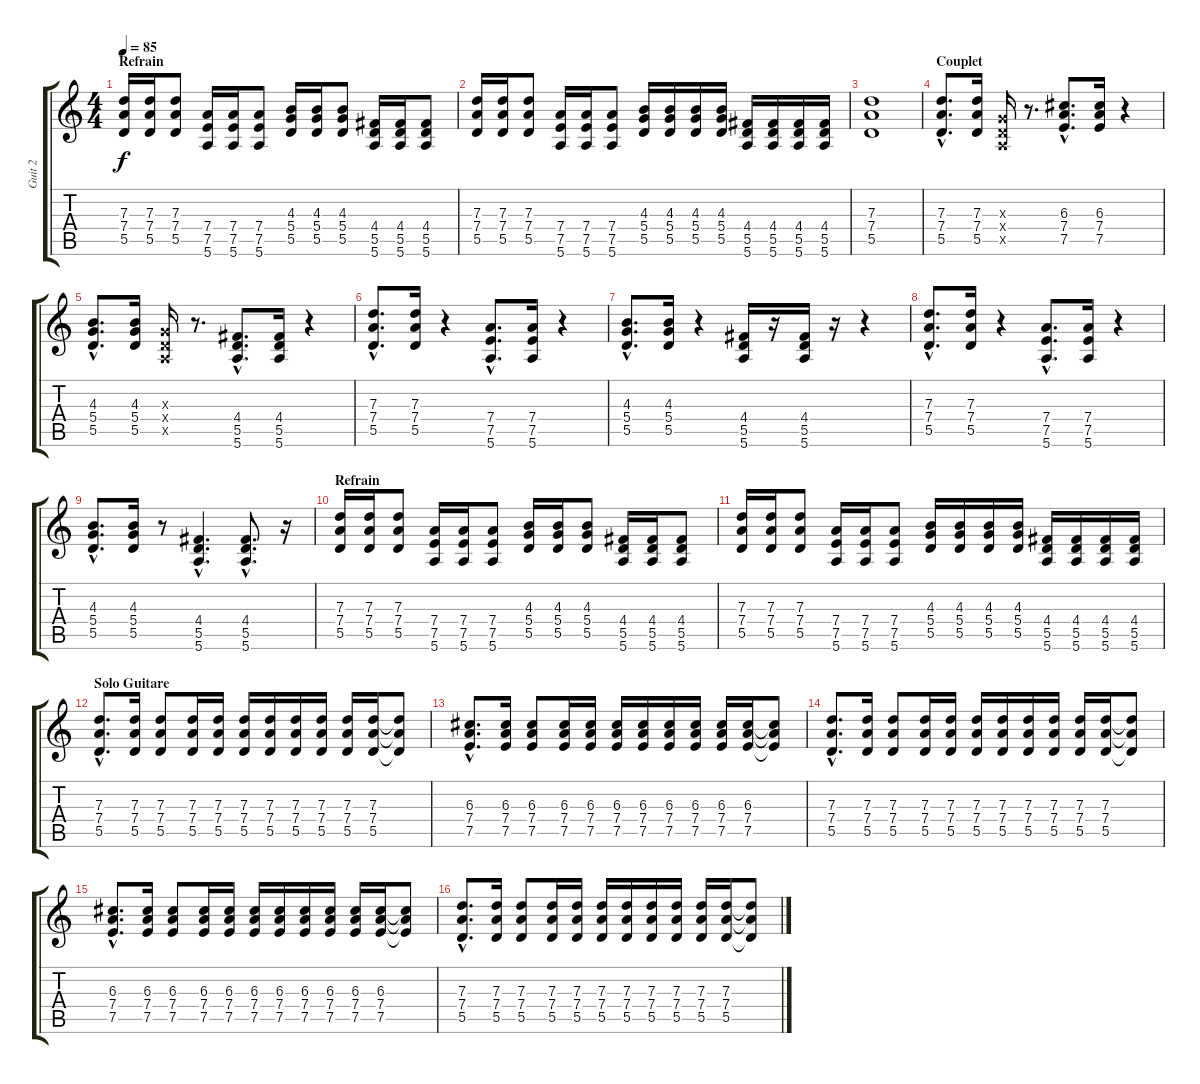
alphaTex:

\track ("Guit 2" "Guit 2") {instrument overdrivenguitar}
\staff {score tabs}
\tuning (E4 B3 G3 D3 A2 E2) {hide}
\ts (4 4)
\section ("" "Refrain")
\tempo 85
\clef g2
\ks c
(7.3 7.4 5.5).16{dy f volume 9} (7.3 7.4 5.5).16 (7.3 7.4 5.5).8 (7.4 7.5 5.6).16 (7.4 7.5 5.6).16 (7.4 7.5 5.6).8 (4.3 5.4 5.5).16 (4.3 5.4 5.5).16 (4.3 5.4 5.5).8 (4.4 5.5 5.6).16 (4.4 5.5 5.6).16 (4.4 5.5 5.6).8 |
(7.3 7.4 5.5).16 (7.3 7.4 5.5).16 (7.3 7.4 5.5).8 (7.4 7.5 5.6).16 (7.4 7.5 5.6).16 (7.4 7.5 5.6).8 (4.3 5.4 5.5).16 (4.3 5.4 5.5).16 (4.3 5.4 5.5).16 (4.3 5.4 5.5).16 (4.4 5.5 5.6).16 (4.4 5.5 5.6).16 (4.4 5.5 5.6).16 (4.4 5.5 5.6).16 |
(7.3 7.4 5.5).1{volume 2} |
\section ("" "Couplet")
(7.3{hac} 7.4{hac} 5.5{hac}).8{d volume 13} (7.3 7.4 5.5).16 (0.3{x} 0.4{x} 0.5{x}).16 r.8{d} (6.3{hac} 7.4{hac} 7.5{hac}).8{d} (6.3 7.4 7.5).16 r.4 |
(4.3{hac} 5.4{hac} 5.5{hac}).8{d} (4.3 5.4 5.5).16 (0.3{x} 0.4{x} 0.5{x}).16 r.8{d} (4.4{hac} 5.5{hac} 5.6{hac}).8{d} (4.4 5.5 5.6).16 r.4 |
(7.3{hac} 7.4{hac} 5.5{hac}).8{d} (7.3 7.4 5.5).16 r.4 (7.4{hac} 7.5{hac} 5.6{hac}).8{d} (7.4 7.5 5.6).16 r.4 |
(4.3{hac} 5.4{hac} 5.5{hac}).8{d} (4.3 5.4 5.5).16 r.4 (4.4 5.5 5.6).16 r.16 (4.4 5.5 5.6).16 r.16 r.4 |
(7.3{hac} 7.4{hac} 5.5{hac}).8{d} (7.3 7.4 5.5).16 r.4 (7.4{hac} 7.5{hac} 5.6{hac}).8{d} (7.4 7.5 5.6).16 r.4 |
(4.3{hac} 5.4{hac} 5.5{hac}).8{d} (4.3 5.4 5.5).16 r.8 (4.4{hac} 5.5{hac} 5.6{hac}).4{d} (4.4{hac} 5.5{hac} 5.6{hac}).8{d} r.16 |
\section ("" "Refrain")
(7.3 7.4 5.5).16{volume 9} (7.3 7.4 5.5).16 (7.3 7.4 5.5).8 (7.4 7.5 5.6).16 (7.4 7.5 5.6).16 (7.4 7.5 5.6).8 (4.3 5.4 5.5).16 (4.3 5.4 5.5).16 (4.3 5.4 5.5).8 (4.4 5.5 5.6).16 (4.4 5.5 5.6).16 (4.4 5.5 5.6).8 |
(7.3 7.4 5.5).16 (7.3 7.4 5.5).16 (7.3 7.4 5.5).8 (7.4 7.5 5.6).16 (7.4 7.5 5.6).16 (7.4 7.5 5.6).8 (4.3 5.4 5.5).16 (4.3 5.4 5.5).16 (4.3 5.4 5.5).16 (4.3 5.4 5.5).16 (4.4 5.5 5.6).16 (4.4 5.5 5.6).16 (4.4 5.5 5.6).16 (4.4 5.5 5.6).16 |
\section ("" "Solo Guitare")
(7.3{hac} 7.4{hac} 5.5{hac}).8{d volume 13} (7.3 7.4 5.5).16 (7.3 7.4 5.5).8 (7.3 7.4 5.5).16 (7.3 7.4 5.5).16 (7.3 7.4 5.5).16 (7.3 7.4 5.5).16 (7.3 7.4 5.5).16 (7.3 7.4 5.5).16 (7.3 7.4 5.5).16 (7.3 7.4 5.5).16 (7.3{t} 7.4{t} 5.5{t}).8 |
(6.3{hac} 7.4{hac} 7.5{hac}).8{d} (6.3 7.4 7.5).16 (6.3 7.4 7.5).8 (6.3 7.4 7.5).16 (6.3 7.4 7.5).16 (6.3 7.4 7.5).16 (6.3 7.4 7.5).16 (6.3 7.4 7.5).16 (6.3 7.4 7.5).16 (6.3 7.4 7.5).16 (6.3 7.4 7.5).16 (6.3{t} 7.4{t} 7.5{t}).8 |
(7.3{hac} 7.4{hac} 5.5{hac}).8{d} (7.3 7.4 5.5).16 (7.3 7.4 5.5).8 (7.3 7.4 5.5).16 (7.3 7.4 5.5).16 (7.3 7.4 5.5).16 (7.3 7.4 5.5).16 (7.3 7.4 5.5).16 (7.3 7.4 5.5).16 (7.3 7.4 5.5).16 (7.3 7.4 5.5).16 (7.3{t} 7.4{t} 5.5{t}).8 |
(6.3{hac} 7.4{hac} 7.5{hac}).8{d} (6.3 7.4 7.5).16 (6.3 7.4 7.5).8 (6.3 7.4 7.5).16 (6.3 7.4 7.5).16 (6.3 7.4 7.5).16 (6.3 7.4 7.5).16 (6.3 7.4 7.5).16 (6.3 7.4 7.5).16 (6.3 7.4 7.5).16 (6.3 7.4 7.5).16 (6.3{t} 7.4{t} 7.5{t}).8 |
(7.3{hac} 7.4{hac} 5.5{hac}).8{d} (7.3 7.4 5.5).16 (7.3 7.4 5.5).8 (7.3 7.4 5.5).16 (7.3 7.4 5.5).16 (7.3 7.4 5.5).16 (7.3 7.4 5.5).16 (7.3 7.4 5.5).16 (7.3 7.4 5.5).16 (7.3 7.4 5.5).16 (7.3 7.4 5.5).16 (7.3{t} 7.4{t} 5.5{t}).8
